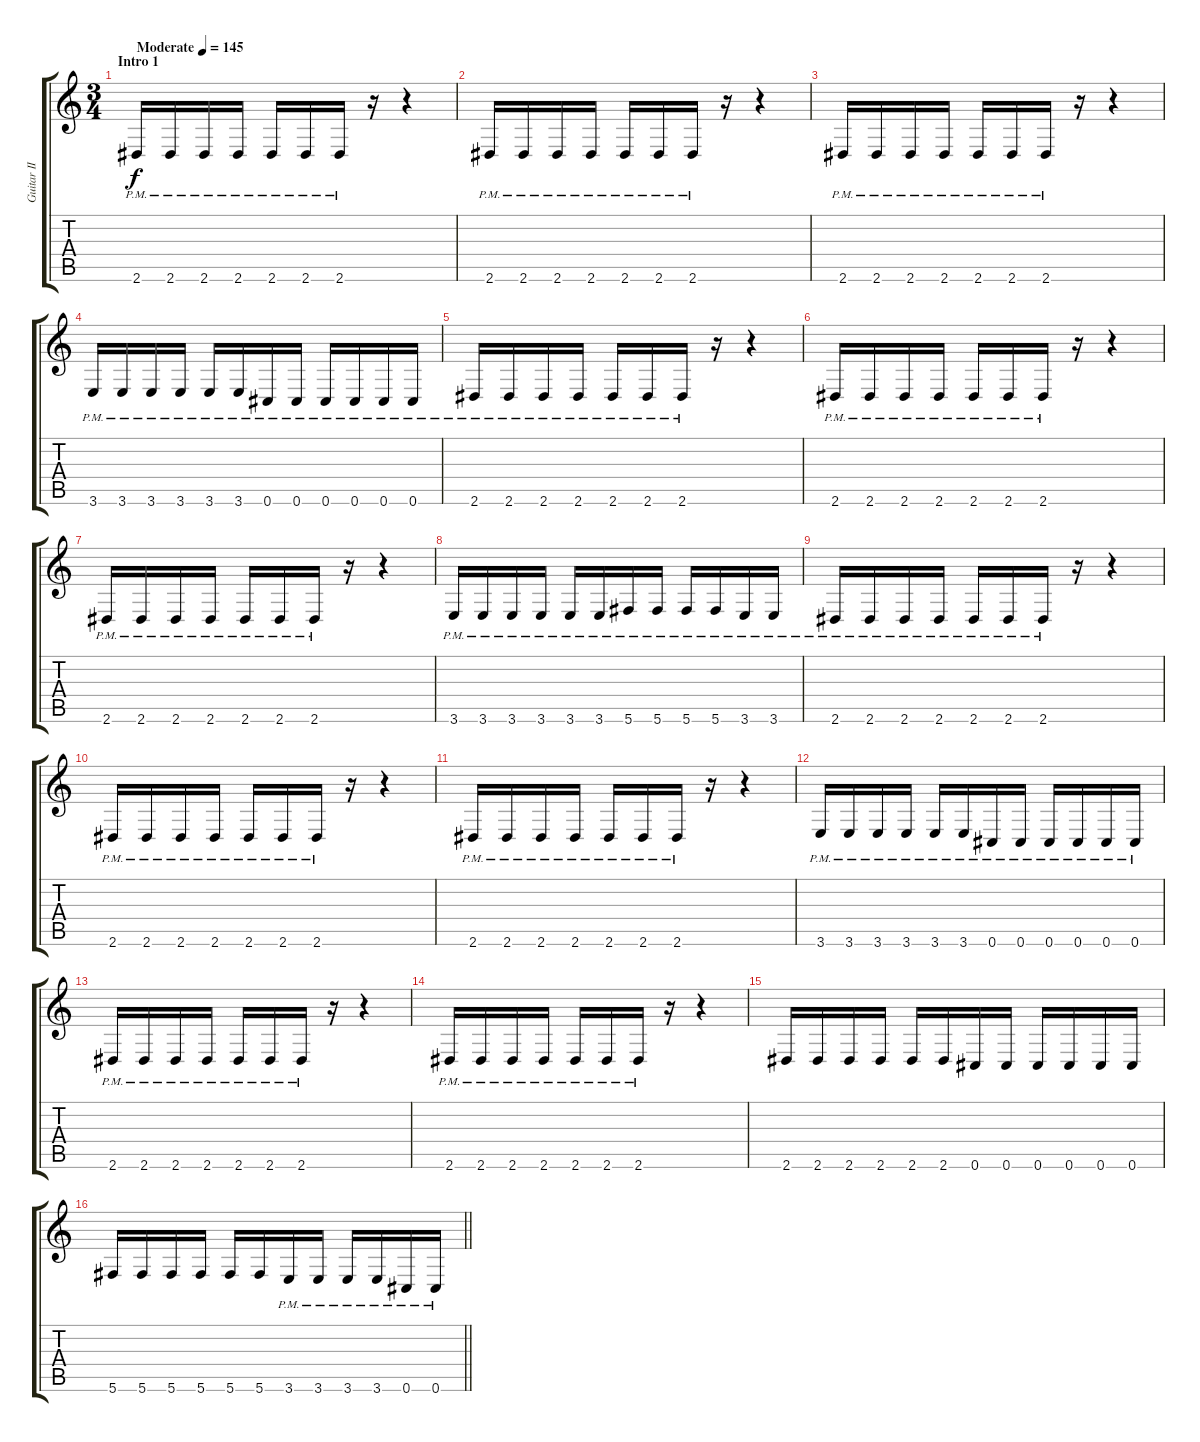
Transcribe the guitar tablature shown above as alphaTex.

\track ("Guitar II" "Guitar II") {instrument distortionguitar}
\staff {score tabs}
\tuning (Db4 Ab3 E3 B2 Gb2 Db2) {hide}
\ts (3 4)
\section ("" "Intro 1")
\tempo (145 "Moderate")
\clef g2
\ks c
2.6{pm}.16{dy f instrument distortionguitar} 2.6{pm}.16 2.6{pm}.16 2.6{pm}.16 2.6{pm}.16 2.6{pm}.16 2.6{pm}.16 r.16 r.4 |
2.6{pm}.16 2.6{pm}.16 2.6{pm}.16 2.6{pm}.16 2.6{pm}.16 2.6{pm}.16 2.6{pm}.16 r.16 r.4 |
2.6{pm}.16 2.6{pm}.16 2.6{pm}.16 2.6{pm}.16 2.6{pm}.16 2.6{pm}.16 2.6{pm}.16 r.16 r.4 |
3.6{pm}.16 3.6{pm}.16 3.6{pm}.16 3.6{pm}.16 3.6{pm}.16 3.6{pm}.16 0.6{pm}.16 0.6{pm}.16 0.6{pm}.16 0.6{pm}.16 0.6{pm}.16 0.6{pm}.16 |
2.6{pm}.16 2.6{pm}.16 2.6{pm}.16 2.6{pm}.16 2.6{pm}.16 2.6{pm}.16 2.6{pm}.16 r.16 r.4 |
2.6{pm}.16 2.6{pm}.16 2.6{pm}.16 2.6{pm}.16 2.6{pm}.16 2.6{pm}.16 2.6{pm}.16 r.16 r.4 |
2.6{pm}.16 2.6{pm}.16 2.6{pm}.16 2.6{pm}.16 2.6{pm}.16 2.6{pm}.16 2.6{pm}.16 r.16 r.4 |
3.6{pm}.16 3.6{pm}.16 3.6{pm}.16 3.6{pm}.16 3.6{pm}.16 3.6{pm}.16 5.6{pm}.16 5.6{pm}.16 5.6{pm}.16 5.6{pm}.16 3.6{pm}.16 3.6{pm}.16 |
2.6{pm}.16 2.6{pm}.16 2.6{pm}.16 2.6{pm}.16 2.6{pm}.16 2.6{pm}.16 2.6{pm}.16 r.16 r.4 |
2.6{pm}.16 2.6{pm}.16 2.6{pm}.16 2.6{pm}.16 2.6{pm}.16 2.6{pm}.16 2.6{pm}.16 r.16 r.4 |
2.6{pm}.16 2.6{pm}.16 2.6{pm}.16 2.6{pm}.16 2.6{pm}.16 2.6{pm}.16 2.6{pm}.16 r.16 r.4 |
3.6{pm}.16 3.6{pm}.16 3.6{pm}.16 3.6{pm}.16 3.6{pm}.16 3.6{pm}.16 0.6{pm}.16 0.6{pm}.16 0.6{pm}.16 0.6{pm}.16 0.6{pm}.16 0.6{pm}.16 |
2.6{pm}.16 2.6{pm}.16 2.6{pm}.16 2.6{pm}.16 2.6{pm}.16 2.6{pm}.16 2.6{pm}.16 r.16 r.4 |
2.6{pm}.16 2.6{pm}.16 2.6{pm}.16 2.6{pm}.16 2.6{pm}.16 2.6{pm}.16 2.6{pm}.16 r.16 r.4 |
2.6.16 2.6.16 2.6.16 2.6.16 2.6.16 2.6.16 0.6.16 0.6.16 0.6.16 0.6.16 0.6.16 0.6.16 |
\barLineRight lightlight
5.6.16 5.6.16 5.6.16 5.6.16 5.6.16 5.6.16 3.6{pm}.16 3.6{pm}.16 3.6{pm}.16 3.6{pm}.16 0.6{pm}.16 0.6{pm}.16
